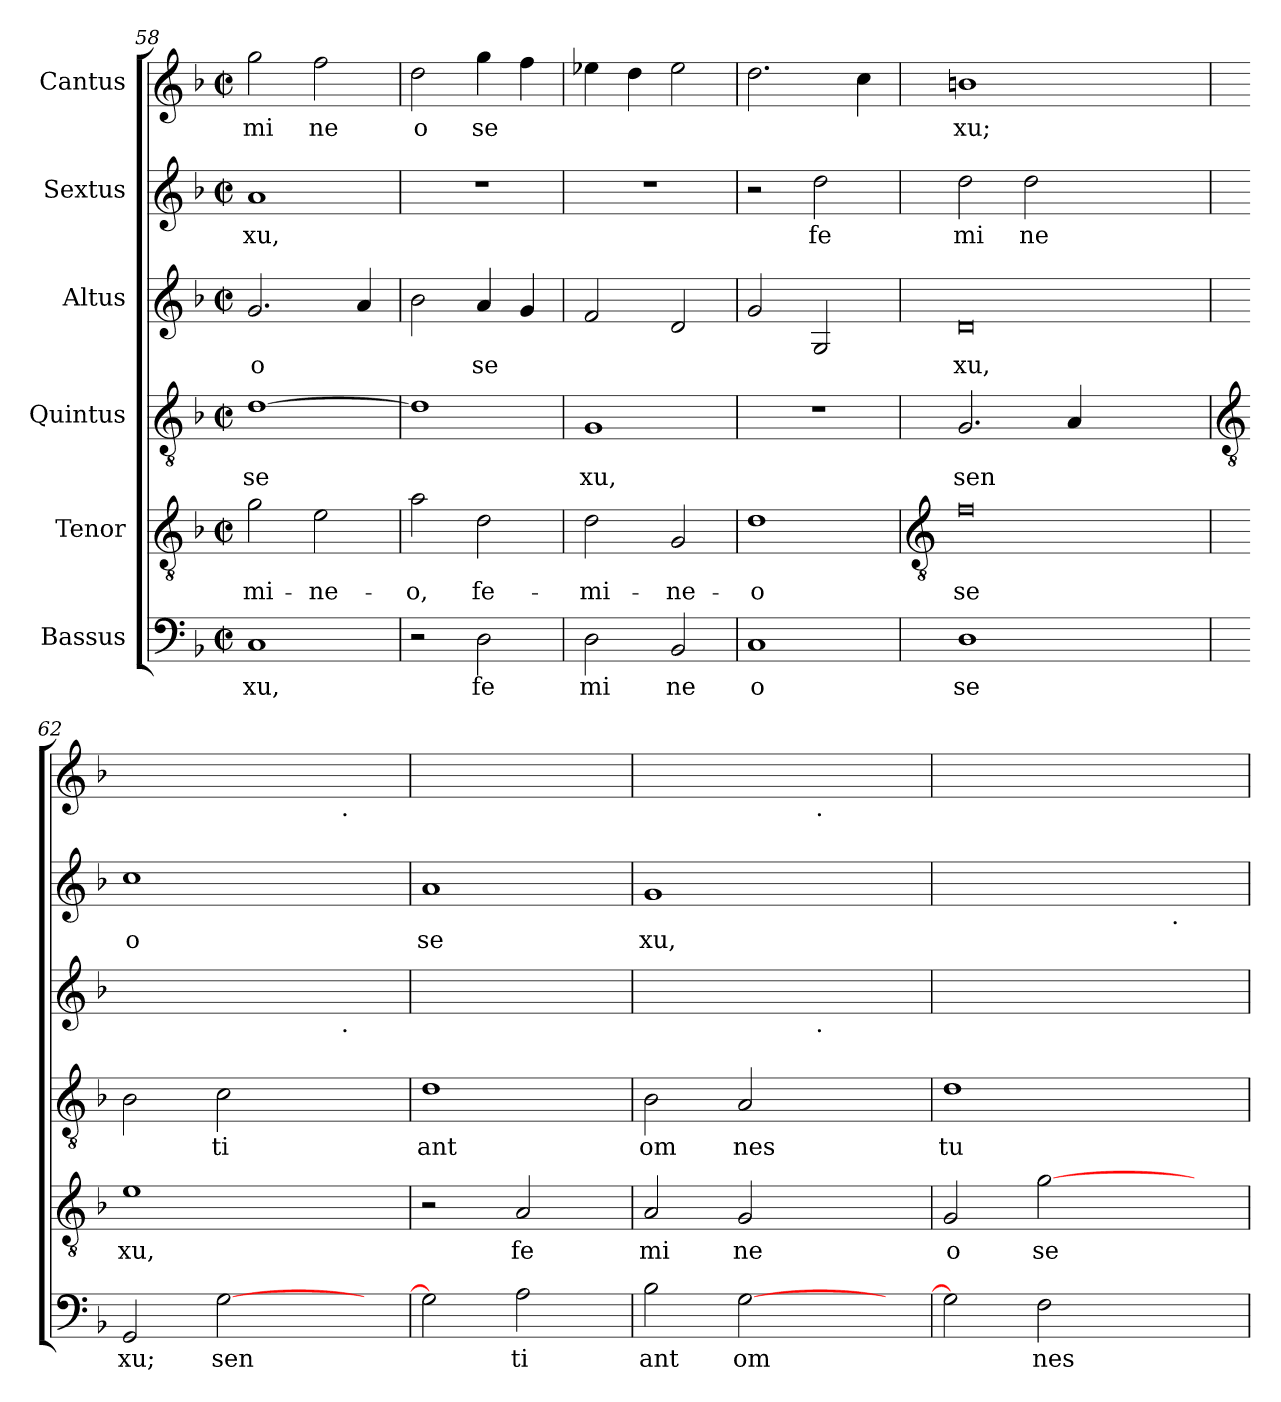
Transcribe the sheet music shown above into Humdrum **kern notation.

**kern	**text	**kern	**text	**kern	**text	**kern	**text	**kern	**text	**kern	**text
*part6	*part6	*part5	*part5	*part4	*part4	*part3	*part3	*part2	*part2	*part1	*part1
*staff6	*staff6	*staff5	*staff5	*staff4	*staff4	*staff3	*staff3	*staff2	*staff2	*staff1	*staff1
*I"Bassus	*	*I"Tenor	*	*I"Quintus	*	*I"Altus	*	*I"Sextus	*	*I"Cantus	*
!!LO:LB:g=z
*clefF4	*	*clefGv2	*	*clefGv2	*	*clefG2	*	*clefG2	*	*clefG2	*
*k[b-]	*	*k[b-]	*	*k[b-]	*	*k[b-]	*	*k[b-]	*	*k[b-]	*
*F:	*	*F:	*	*F:	*	*F:	*	*F:	*	*F:	*
*M2/2	*	*M2/2	*	*M2/2	*	*M2/2	*	*M2/2	*	*M2/2	*
*met(c|)	*	*met(c|)	*	*met(c|)	*	*met(c|)	*	*met(c|)	*	*met(c|)	*
=58	=58	=58	=58	=58	=58	=58	=58	=58	=58	=58	=58
!	!LO:LY:b	!	!LO:LY:b	!	!LO:LY:b	!	!LO:LY:b	!	!LO:LY:b	!	!LO:LY:b
1C	xu,	2g\	-mi-	[1d	se	2.g/	o	1a	xu,	2gg\	mi
!	!	!	!LO:LY:b	!	!	!	!	!	!	!	!LO:LY:b
.	.	2e\	-ne-	.	.	.	.	.	.	2ff\	ne
.	.	.	.	.	.	4a/	.	.	.	.	.
=59	=59	=59	=59	=59	=59	=59	=59	=59	=59	=59	=59
!	!	!	!LO:LY:b	!	!	!	!	!	!	!	!LO:LY:b
2r	.	2a\	-o,	1d]	.	2b-\	.	1r	.	2dd\	o
!	!LO:LY:b	!	!LO:LY:b	!	!	!	!LO:LY:b	!	!	!	!LO:LY:b
2D\	fe	2d\	fe-	.	.	4a/	se	.	.	4gg\	se
.	.	.	.	.	.	4g/	.	.	.	4ff\	.
=60	=60	=60	=60	=60	=60	=60	=60	=60	=60	=60	=60
!	!LO:LY:b	!	!LO:LY:b	!	!LO:LY:b	!	!	!	!	!	!
2D\	mi	2d\	-mi-	1G	xu,	2f/	.	1r	.	4ee-X\	.
.	.	.	.	.	.	.	.	.	.	4dd\	.
!	!LO:LY:b	!	!LO:LY:b	!	!	!	!	!	!	!	!
2BB-/	ne	2G/	-ne-	.	.	2d/	.	.	.	2ee-\	.
=61	=61	=61	=61	=61	=61	=61	=61	=61	=61	=61	=61
!	!LO:LY:b	!	!LO:LY:b	!	!	!	!	!	!	!	!
1C	o	1d	-o	1r	.	2g/	.	2r	.	2.dd\	.
!	!	!	!	!	!	!	!	!	!LO:LY:b	!	!
.	.	.	.	.	.	2G/	.	2dd\	fe	.	.
.	.	.	.	.	.	.	.	.	.	4cc\	.
!!LO:LB:g=z
=61A	=61A	=61A	=61A	=61A	=61A	=61A	=61A	=61A	=61A	=61A	=61A
*	*	*clefGv2	*	*	*	*	*	*	*	*	*
!	!LO:LY:b	!	!LO:LY:b	!	!LO:LY:b	!	!LO:LY:b	!	!LO:LY:b	!	!LO:LY:b
1D	se	0f	se	2.G/	sen	0d	xu,	2dd\	mi	1bn	xu;
!	!	!	!	!	!	!	!	!	!LO:LY:b	!	!
.	.	.	.	.	.	.	.	2dd\	ne	.	.
.	.	.	.	4A/	.	.	.	.	.	.	.
1ryy	.	.	.	1ryy	.	.	.	1ryy	.	1ryy	.
!!LO:LB:g=z
=62	=62	=62	=62	=62	=62	=62	=62	=62	=62	=62	=62
*	*	*	*	*clefGv2	*	*	*	*	*	*	*
!	!LO:LY:b	!	!LO:LY:b	!	!	!	!	!	!LO:LY:b	!	!
2GG/	xu;	1e	xu,	2B-\	.	4ryy	.	1cc	o	4ryy	.
.	.	.	.	.	.	4ryy	.	.	.	4ryy	.
!	!LO:LY:b	!	!	!	!LO:LY:b	!	!	!	!	!	!
[2G\	sen	.	.	2c\	ti	4ryy	.	.	.	4ryy	.
.	.	.	.	.	.	32ryy	.	.	.	32ryy	.
.	.	.	.	.	.	32ryy	.	.	.	32ryy	.
.	.	.	.	.	.	32ryy	.	.	.	32ryy	.
.	.	.	.	.	.	32ryy	.	.	.	32ryy	.
.	.	.	.	.	.	32ryy	.	.	.	32ryy	.
.	.	.	.	.	.	32ryy	.	.	.	32ryy	.
!	!	!	!	!	!	!	!	!	!	!LO:TX:b:t=.	!
!	!	!	!	!	!	!LO:TX:b:t=.	!	!	!	!	!
.	.	.	.	.	.	32ryy	.	.	.	32ryy	.
.	.	.	.	.	.	4ryy	.	.	.	4ryy	.
8..ryy	.	8..ryy	.	8..ryy	.	.	.	8..ryy	.	.	.
!!LO:LB:g=z
=62A	=62A	=62A	=62A	=62A	=62A	=62A	=62A	=62A	=62A	=62A	=62A
!	!	!	!	!	!LO:LY:b	!	!	!	!LO:LY:b	!	!
2G\]	.	2r	.	1d	ant	4ryy	.	1a	se	4ryy	.
.	.	.	.	.	.	4ryy	.	.	.	4ryy	.
!	!LO:LY:b	!	!LO:LY:b	!	!	!	!	!	!	!	!
2A\	ti	2A/	fe	.	.	4ryy	.	.	.	4ryy	.
.	.	.	.	.	.	32ryy	.	.	.	32ryy	.
.	.	.	.	.	.	4ryy	.	.	.	4ryy	.
32ryy	.	32ryy	.	32ryy	.	.	.	32ryy	.	.	.
=63A	=63A	=63A	=63A	=63A	=63A	=63A	=63A	=63A	=63A	=63A	=63A
!	!LO:LY:b	!	!LO:LY:b	!	!LO:LY:b	!	!	!	!LO:LY:b	!	!
2B-\	ant	2A/	mi	2B-\	om	4ryy	.	1g	xu,	4ryy	.
.	.	.	.	.	.	4ryy	.	.	.	4ryy	.
!	!LO:LY:b	!	!LO:LY:b	!	!LO:LY:b	!	!	!	!	!	!
[2G\	om	2G/	ne	2A/	nes	32ryy	.	.	.	32ryy	.
.	.	.	.	.	.	32ryy	.	.	.	32ryy	.
.	.	.	.	.	.	32ryy	.	.	.	32ryy	.
.	.	.	.	.	.	32ryy	.	.	.	32ryy	.
.	.	.	.	.	.	32ryy	.	.	.	32ryy	.
.	.	.	.	.	.	32ryy	.	.	.	32ryy	.
!	!	!	!	!	!	!	!	!	!	!LO:TX:b:t=.	!
!	!	!	!	!	!	!LO:TX:b:t=.	!	!	!	!	!
.	.	.	.	.	.	32ryy	.	.	.	32ryy	.
.	.	.	.	.	.	4ryy	.	.	.	4ryy	.
.	.	.	.	.	.	4ryy	.	.	.	4ryy	.
8..ryy	.	8..ryy	.	8..ryy	.	.	.	8..ryy	.	.	.
!!LO:LB:g=z
=64A	=64A	=64A	=64A	=64A	=64A	=64A	=64A	=64A	=64A	=64A	=64A
!	!	!	!LO:LY:b	!	!LO:LY:b	!	!	!	!	!	!
2G\]	.	2G/	o	1d	tu	4ryy	.	4ryy	.	4ryy	.
.	.	.	.	.	.	4ryy	.	4ryy	.	4ryy	.
!	!LO:LY:b	!	!LO:LY:b	!	!	!	!	!	!	!	!
2F\	nes	[2g\	se	.	.	32ryy	.	4ryy	.	32ryy	.
.	.	.	.	.	.	2ryy	.	.	.	2ryy	.
.	.	.	.	.	.	.	.	32ryy	.	.	.
.	.	.	.	.	.	.	.	32ryy	.	.	.
.	.	.	.	.	.	.	.	32ryy	.	.	.
.	.	.	.	.	.	.	.	32ryy	.	.	.
.	.	.	.	.	.	.	.	32ryy	.	.	.
.	.	.	.	.	.	.	.	32ryy	.	.	.
!	!	!	!	!	!	!	!	!LO:TX:b:t=.	!	!	!
.	.	.	.	.	.	.	.	32ryy	.	.	.
.	.	.	.	.	.	.	.	4ryy	.	.	.
8..ryy	.	8..ryy	.	8..ryy	.	.	.	.	.	.	.
.	.	.	.	.	.	8.ryy	.	.	.	8.ryy	.
=	=	=	=	=	=	=	=	=	=	=	=
*-	*-	*-	*-	*-	*-	*-	*-	*-	*-	*-	*-
